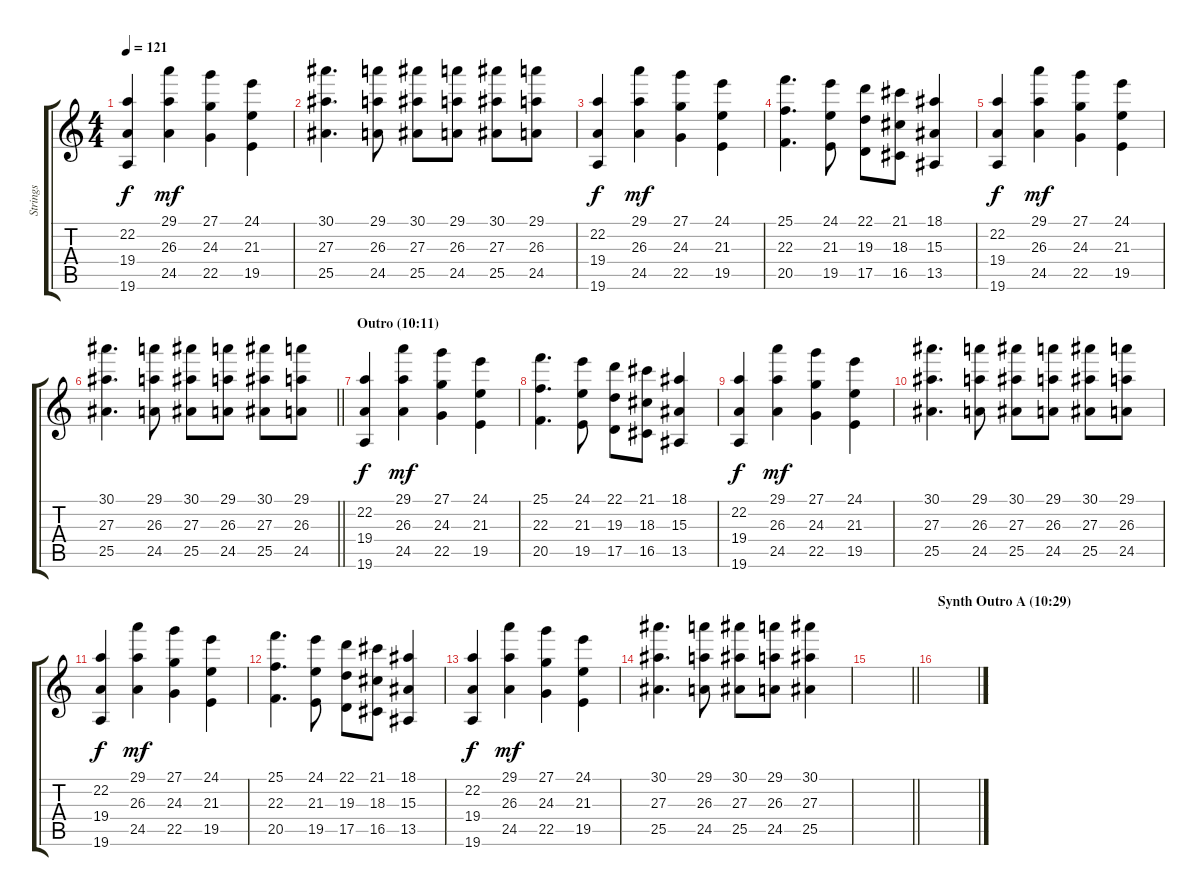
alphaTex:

\track ("Strings" "Strings") {instrument stringensemble1}
\staff {score tabs}
\tuning (E4 B3 G3 D3 A2 D2) {hide}
\ts (4 4)
\tempo 121
\clef g2
\ks c
(22.2 19.4 19.6).4{dy f} (29.1 26.3 24.5).4{dy mf} (27.1 24.3 22.5).4 (24.1 21.3 19.5).4 |
(30.1 27.3 25.5).4{d} (29.1 26.3 24.5).8 (30.1 27.3 25.5).8 (29.1 26.3 24.5).8 (30.1 27.3 25.5).8 (29.1 26.3 24.5).8 |
(22.2 19.4 19.6).4{dy f} (29.1 26.3 24.5).4{dy mf} (27.1 24.3 22.5).4 (24.1 21.3 19.5).4 |
(25.1 22.3 20.5).4{d} (24.1 21.3 19.5).8 (22.1 19.3 17.5).8 (21.1 18.3 16.5).8 (18.1 15.3 13.5).4 |
(22.2 19.4 19.6).4{dy f} (29.1 26.3 24.5).4{dy mf} (27.1 24.3 22.5).4 (24.1 21.3 19.5).4 |
\barLineRight lightlight
(30.1 27.3 25.5).4{d} (29.1 26.3 24.5).8 (30.1 27.3 25.5).8 (29.1 26.3 24.5).8 (30.1 27.3 25.5).8 (29.1 26.3 24.5).8 |
\section ("" "Outro (10:11)")
(22.2 19.4 19.6).4{dy f} (29.1 26.3 24.5).4{dy mf} (27.1 24.3 22.5).4 (24.1 21.3 19.5).4 |
(25.1 22.3 20.5).4{d} (24.1 21.3 19.5).8 (22.1 19.3 17.5).8 (21.1 18.3 16.5).8 (18.1 15.3 13.5).4 |
(22.2 19.4 19.6).4{dy f} (29.1 26.3 24.5).4{dy mf} (27.1 24.3 22.5).4 (24.1 21.3 19.5).4 |
(30.1 27.3 25.5).4{d} (29.1 26.3 24.5).8 (30.1 27.3 25.5).8 (29.1 26.3 24.5).8 (30.1 27.3 25.5).8 (29.1 26.3 24.5).8 |
(22.2 19.4 19.6).4{dy f} (29.1 26.3 24.5).4{dy mf} (27.1 24.3 22.5).4 (24.1 21.3 19.5).4 |
(25.1 22.3 20.5).4{d} (24.1 21.3 19.5).8 (22.1 19.3 17.5).8 (21.1 18.3 16.5).8 (18.1 15.3 13.5).4 |
(22.2 19.4 19.6).4{dy f} (29.1 26.3 24.5).4{dy mf} (27.1 24.3 22.5).4 (24.1 21.3 19.5).4 |
(30.1 27.3 25.5).4{d} (29.1 26.3 24.5).8 (30.1 27.3 25.5).8 (29.1 26.3 24.5).8 (30.1 27.3 25.5).4 |
\barLineRight lightlight
|
\section ("" "Synth Outro A (10:29)")
